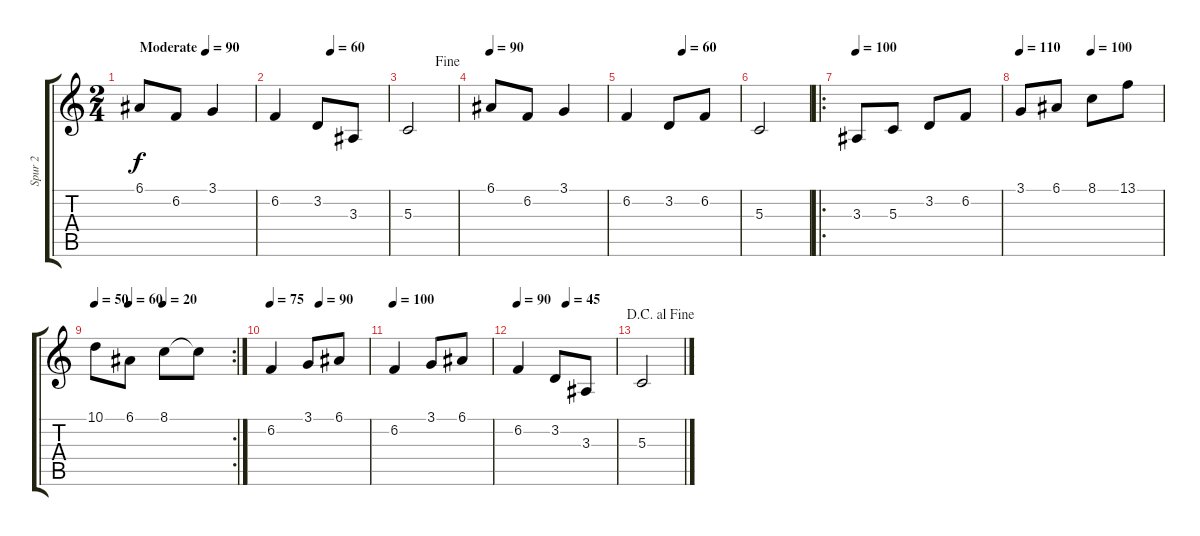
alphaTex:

\track ("Spur 2" "Spur 2") {instrument orchestralharp}
\staff {score tabs}
\tuning (E4 B3 G3 D3 A2 E2) {hide}
\ts (2 4)
\tempo (90 "Moderate")
\clef g2
\ks c
6.1.8{dy f instrument orchestralharp} 6.2.8 3.1.4 |
\tempo (60 0.5)
6.2.4 3.2.8 3.3.8 |
\jump fine
5.3.2 |
\tempo 90
6.1.8 6.2.8 3.1.4 |
\tempo (60 0.5)
6.2.4 3.2.8 6.2.8 |
5.3.2 |
\ro
\tempo 100
3.3.8 5.3.8 3.2.8 6.2.8 |
\tempo 110
\tempo (100 0.5)
3.1.8 6.1.8 8.1.8 13.1.8 |
\rc 2
\tempo 50
\tempo (60 0.25)
\tempo (20 0.5)
10.1.8 6.1.8 8.1.8 8.1{t}.8 |
\tempo 75
\tempo (90 0.5)
6.2.4 3.1.8 6.1.8 |
\tempo 100
6.2.4 3.1.8 6.1.8 |
\tempo 90
\tempo (45 0.5)
6.2.4 3.2.8 3.3.8 |
\jump dacapoalfine
5.3.2{volume 5}
